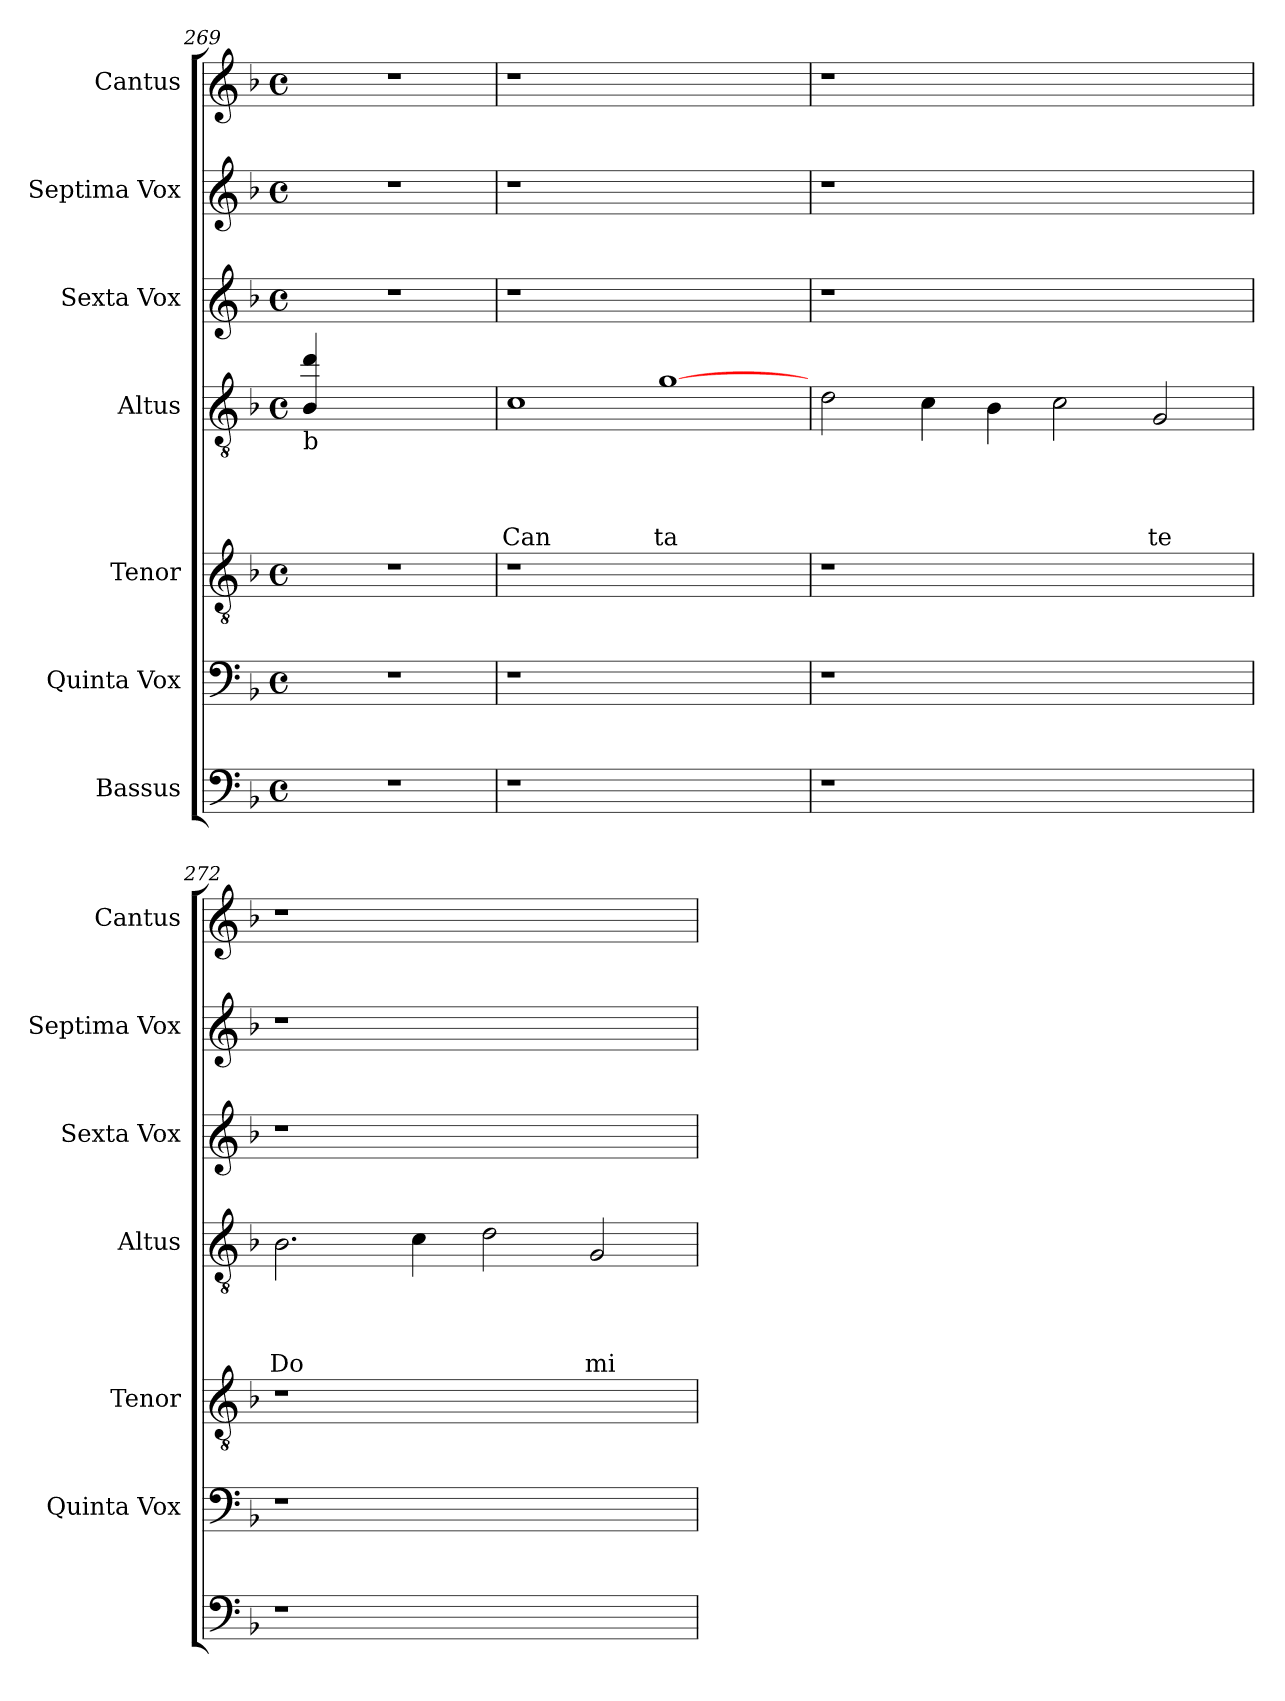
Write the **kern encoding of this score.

**kern	**kern	**kern	**kern	**text	**text	**text	**text	**kern	**kern	**kern
*part7	*part6	*part5	*part4	*part4	*part4	*part4	*part4	*part3	*part2	*part1
*staff7	*staff6	*staff5	*staff4	*staff4	*staff4	*staff4	*staff4	*staff3	*staff2	*staff1
*I"Bassus	*I"Quinta Vox	*I"Tenor	*I"Altus	*	*	*	*	*I"Sexta Vox	*I"Septima Vox	*I"Cantus
*	*I'Quinta Vox	*I'Tenor	*I'Altus	*	*	*	*	*I'Sexta Vox	*I'Septima Vox	*I'Cantus
!!LO:PB:g=z
*clefF4	*clefF4	*clefGv2	*clefGv2	*	*	*	*	*clefG2	*clefG2	*clefG2
*k[b-]	*k[b-]	*k[b-]	*k[b-]	*	*	*	*	*k[b-]	*k[b-]	*k[b-]
*F:	*F:	*F:	*F:	*	*	*	*	*F:	*F:	*F:
*M4/4	*M4/4	*M4/4	*M4/4	*	*	*	*	*M4/4	*M4/4	*M4/4
*met(c)	*met(c)	*met(c)	*met(c)	*	*	*	*	*met(c)	*met(c)	*met(c)
=269	=269	=269	=269	=269	=269	=269	=269	=269	=269	=269
!	!	!	!LO:TX:b:t=b	!	!	!	!	!	!	!
1r	1r	1r	4B-/ 4dd/	.	.	.	.	1r	1r	1r
.	.	.	2.ryy	.	.	.	.	.	.	.
=270	=270	=270	=270	=270	=270	=270	=270	=270	=270	=270
!	!	!	!	!	!	!	!LO:LY:b	!	!	!
1r	1r	1r	1c	.	.	.	Can	1r	1r	1r
!	!	!	!	!	!	!	!LO:LY:b	!	!	!
1ryy	1ryy	1ryy	[<1g	.	.	.	ta	1ryy	1ryy	1ryy
!!LO:LB:g=z
=271	=271	=271	=271	=271	=271	=271	=271	=271	=271	=271
1r	1r	1r	2d\	.	.	.	.	1r	1r	1r
.	.	.	4c\	.	.	.	.	.	.	.
.	.	.	4B-\	.	.	.	.	.	.	.
1ryy	1ryy	1ryy	2c\	.	.	.	.	1ryy	1ryy	1ryy
!	!	!	!	!	!	!	!LO:LY:b	!	!	!
.	.	.	2G/	.	.	.	te	.	.	.
=272	=272	=272	=272	=272	=272	=272	=272	=272	=272	=272
!	!	!	!	!	!	!	!LO:LY:b	!	!	!
1r	1r	1r	2.B-\	.	.	.	Do	1r	1r	1r
.	.	.	4c\	.	.	.	.	.	.	.
1ryy	1ryy	1ryy	2d\	.	.	.	.	1ryy	1ryy	1ryy
!	!	!	!	!	!	!	!LO:LY:b	!	!	!
.	.	.	2G/	.	.	.	mi	.	.	.
=	=	=	=	=	=	=	=	=	=	=
*-	*-	*-	*-	*-	*-	*-	*-	*-	*-	*-
